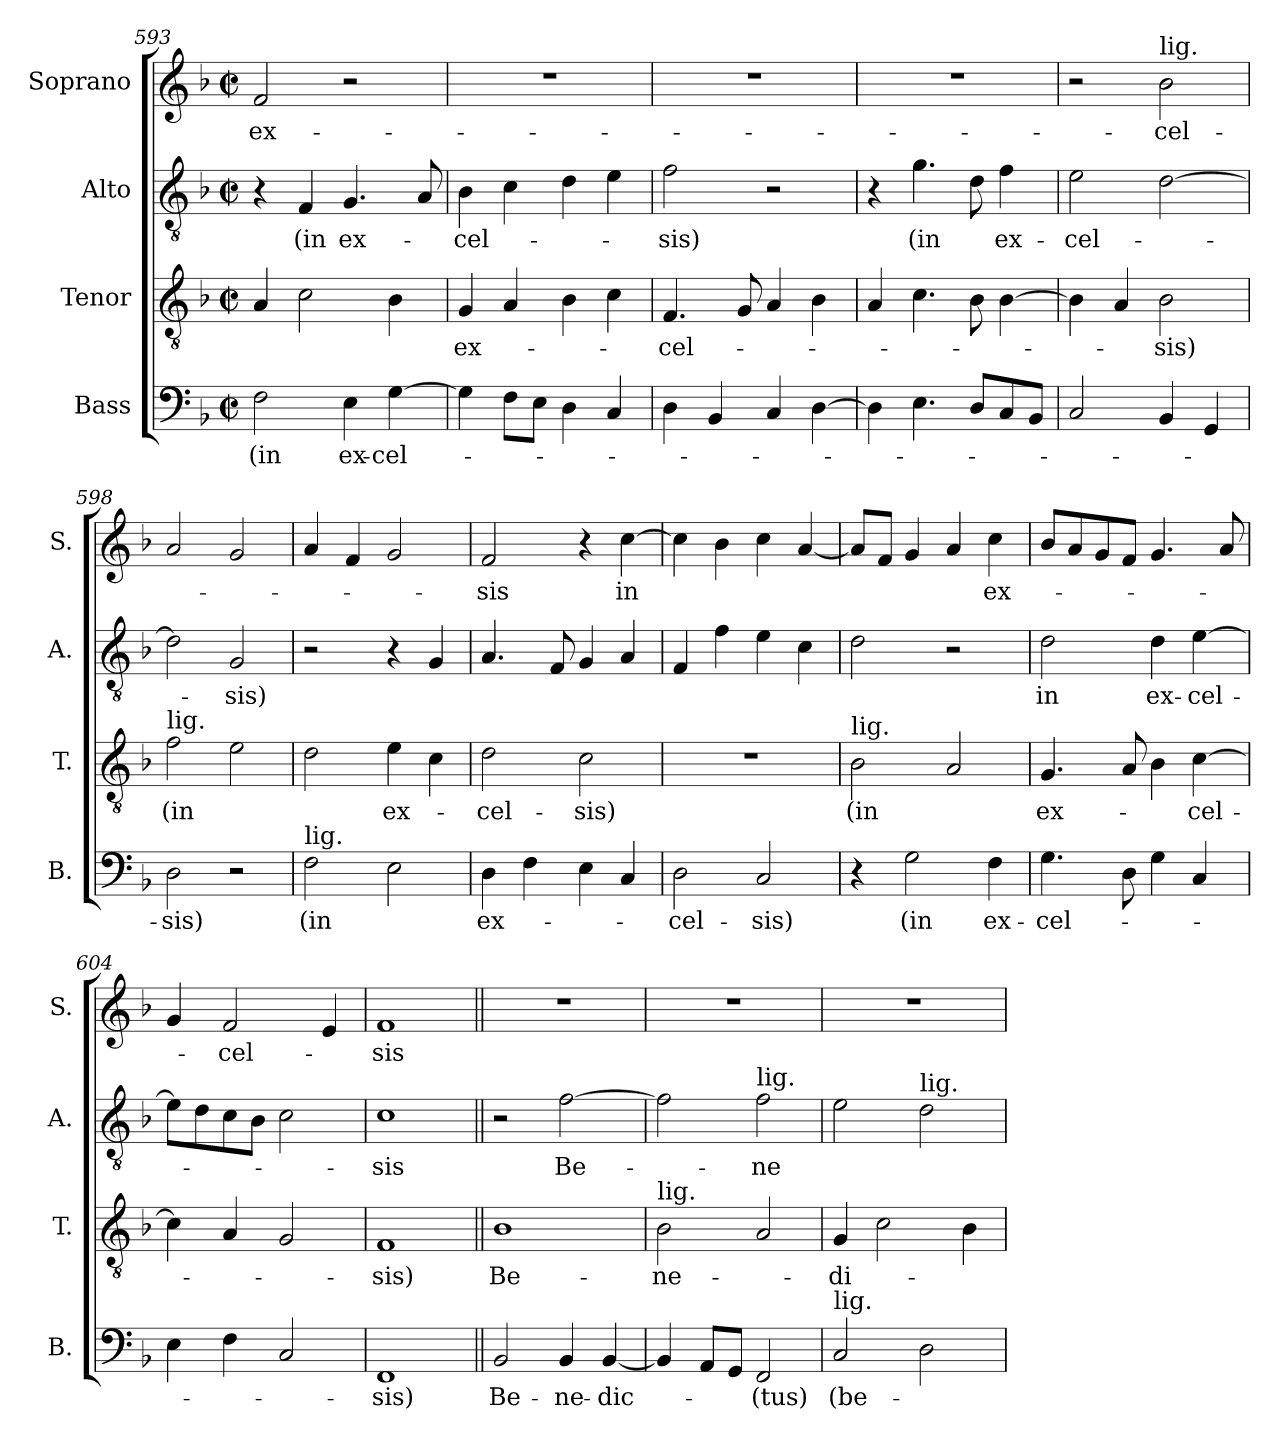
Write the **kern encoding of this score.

**kern	**text	**kern	**text	**kern	**text	**kern	**text
*part4	*part4	*part3	*part3	*part2	*part2	*part1	*part1
*staff4	*staff4	*staff3	*staff3	*staff2	*staff2	*staff1	*staff1
*I"Bass	*	*I"Tenor	*	*I"Alto	*	*I"Soprano	*
*I'B.	*	*I'T.	*	*I'A.	*	*I'S.	*
*clefF4	*	*clefGv2	*	*clefGv2	*	*clefG2	*
*k[b-]	*	*k[b-]	*	*k[b-]	*	*k[b-]	*
*M2/2	*	*M2/2	*	*M2/2	*	*M2/2	*
*met(c|)	*	*met(c|)	*	*met(c|)	*	*met(c|)	*
=593	=593	=593	=593	=593	=593	=593	=593
!	!LO:LY:b	!	!	!	!	!	!LO:LY:b
2F\	(in	4A/	.	4r	.	2f/	ex-
!	!	!	!	!	!LO:LY:b	!	!
.	.	2c\	.	4F/	(in	.	.
!	!LO:LY:b	!	!	!	!LO:LY:b	!	!
4E\	ex-	.	.	4.G/	ex-	2r	.
!	!LO:LY:b	!	!	!	!	!	!
[4G\	-cel-	4B-\	.	.	.	.	.
.	.	.	.	8A/	.	.	.
=594	=594	=594	=594	=594	=594	=594	=594
!	!	!	!LO:LY:b	!	!LO:LY:b	!	!
4G\]	.	4G/	ex-	4B-\	-cel-	1r	.
8F\L	.	4A/	.	4c\	.	.	.
8E\J	.	.	.	.	.	.	.
4D\	.	4B-\	.	4d\	.	.	.
4C/	.	4c\	.	4e\	.	.	.
=595	=595	=595	=595	=595	=595	=595	=595
!	!	!	!LO:LY:b	!	!LO:LY:b	!	!
4D\	.	4.F/	-cel-	2f\	-sis)	1r	.
4BB-/	.	.	.	.	.	.	.
.	.	8G/	.	.	.	.	.
4C/	.	4A/	.	2r	.	.	.
[4D\	.	4B-\	.	.	.	.	.
=596	=596	=596	=596	=596	=596	=596	=596
4D\]	.	4A/	.	4r	.	1r	.
!	!	!	!	!	!LO:LY:b	!	!
4.E\	.	4.c\	.	4.g\	-(in	.	.
8D/L	.	8B-\	.	8d\	.	.	.
!	!	!	!	!	!LO:LY:b	!	!
8C/	.	[4B-\	.	4f\	ex-	.	.
8BB-/J	.	.	.	.	.	.	.
=597	=597	=597	=597	=597	=597	=597	=597
!	!	!	!	!	!LO:LY:b	!	!
2C/	.	4B-\]	.	2e\	-cel-	2r	.
.	.	4A/	.	.	.	.	.
!	!	!	!	!	!	!LO:TX:a:t=lig.	!
!	!	!	!LO:LY:b	!	!	!	!LO:LY:b
4BB-/	.	2B-\	-sis)	[2d\	.	2b-\	-cel-
4GG/	.	.	.	.	.	.	.
=598	=598	=598	=598	=598	=598	=598	=598
!	!	!LO:TX:a:t=lig.	!	!	!	!	!
!	!LO:LY:b	!	!LO:LY:b	!	!	!	!
2D\	-sis)	2f\	(in	2d\]	.	2a/	.
!	!	!	!	!	!LO:LY:b	!	!
2r	.	2e\	.	2G/	-sis)	2g/	.
=599	=599	=599	=599	=599	=599	=599	=599
!LO:TX:a:t=lig.	!	!	!	!	!	!	!
!	!LO:LY:b	!	!	!	!	!	!
2F\	-(in	2d\	.	2r	.	4a/	.
.	.	.	.	.	.	4f/	.
!	!	!	!LO:LY:b	!	!	!	!
2E\	.	4e\	ex-	4r	.	2g/	.
.	.	4c\	.	4G/	.	.	.
=600	=600	=600	=600	=600	=600	=600	=600
!	!LO:LY:b	!	!LO:LY:b	!	!	!	!LO:LY:b
4D\	ex-	2d\	-cel-	4.A/	.	2f/	sis
4F\	.	.	.	.	.	.	.
.	.	.	.	8F/	.	.	.
!	!	!	!LO:LY:b	!	!	!	!
4E\	.	2c\	-sis)	4G/	.	4r	.
!	!	!	!	!	!	!	!LO:LY:b
4C/	.	.	.	4A/	.	[4cc\	in
=601	=601	=601	=601	=601	=601	=601	=601
!	!LO:LY:b	!	!	!	!	!	!
2D\	-cel-	1r	.	4F/	.	4cc\]	.
.	.	.	.	4f\	.	4b-\	.
!	!LO:LY:b	!	!	!	!	!	!
2C/	-sis)	.	.	4e\	.	4cc\	.
.	.	.	.	4c\	.	[4a/	.
=602	=602	=602	=602	=602	=602	=602	=602
!	!	!LO:TX:a:t=lig.	!	!	!	!	!
!	!	!	!LO:LY:b	!	!	!	!
4r	.	2B-\	-(in	2d\	.	8a/L]	.
.	.	.	.	.	.	8f/J	.
!	!LO:LY:b	!	!	!	!	!	!
2G\	(in	.	.	.	.	4g/	.
.	.	2A/	.	2r	.	4a/	.
!	!LO:LY:b	!	!	!	!	!	!LO:LY:b
4F\	ex-	.	.	.	.	4cc\	ex-
=603	=603	=603	=603	=603	=603	=603	=603
!	!LO:LY:b	!	!LO:LY:b	!	!LO:LY:b	!	!
4.G\	-cel-	4.G/	ex-	2d\	in	8b-/L	.
.	.	.	.	.	.	8a/	.
.	.	.	.	.	.	8g/	.
8D\	.	8A/	.	.	.	8f/J	.
!	!	!	!	!	!LO:LY:b	!	!
4G\	.	4B-\	.	4d\	ex-	4.g/	.
!	!	!	!LO:LY:b	!	!LO:LY:b	!	!
4C/	.	[4c\	-cel-	[4e\	-cel-	.	.
.	.	.	.	.	.	8a/	.
=604	=604	=604	=604	=604	=604	=604	=604
4E\	.	4c\]	.	8e\L]	.	4g/	.
.	.	.	.	8d\	.	.	.
!	!	!	!	!	!	!	!LO:LY:b
4F\	.	4A/	.	8c\	.	2f/	cel-
.	.	.	.	8B-\J	.	.	.
2C/	.	2G/	.	2c\	.	.	.
.	.	.	.	.	.	4e/	.
=605	=605	=605	=605	=605	=605	=605	=605
!	!LO:LY:b	!	!LO:LY:b	!	!LO:LY:b	!	!LO:LY:b
1FF	-sis)	1F	-sis)	1c	-sis	1f	-sis
=606||	=606||	=606||	=606||	=606||	=606||	=606||	=606||
!	!LO:LY:b	!	!LO:LY:b	!	!	!	!
2BB-/	Be-	1B-	Be-	2r	.	1r	.
!	!LO:LY:b	!	!	!	!LO:LY:b	!	!
4BB-/	-ne-	.	.	[2f\	Be-	.	.
!	!LO:LY:b	!	!	!	!	!	!
[4BB-/	-dic-	.	.	.	.	.	.
=607	=607	=607	=607	=607	=607	=607	=607
!	!	!LO:TX:a:t=lig.	!	!	!	!	!
!	!	!	!LO:LY:b	!	!	!	!
4BB-/]	.	2B-\	-ne-	2f\]	.	1r	.
8AA/L	.	.	.	.	.	.	.
8GG/J	.	.	.	.	.	.	.
!	!	!	!	!LO:TX:a:t=lig.	!	!	!
!	!LO:LY:b	!	!	!	!LO:LY:b	!	!
2FF/	-(tus)	2A/	.	2f\	-ne	.	.
=608	=608	=608	=608	=608	=608	=608	=608
!LO:TX:a:t=lig.	!	!	!	!	!	!	!
!	!LO:LY:b	!	!LO:LY:b	!	!	!	!
2C/	(be-	4G/	-di-	2e\	.	1r	.
.	.	2c\	.	.	.	.	.
!	!	!	!	!LO:TX:a:t=lig.	!	!	!
2D\	.	.	.	2d\	.	.	.
.	.	4B-\	.	.	.	.	.
=	=	=	=	=	=	=	=
*-	*-	*-	*-	*-	*-	*-	*-
